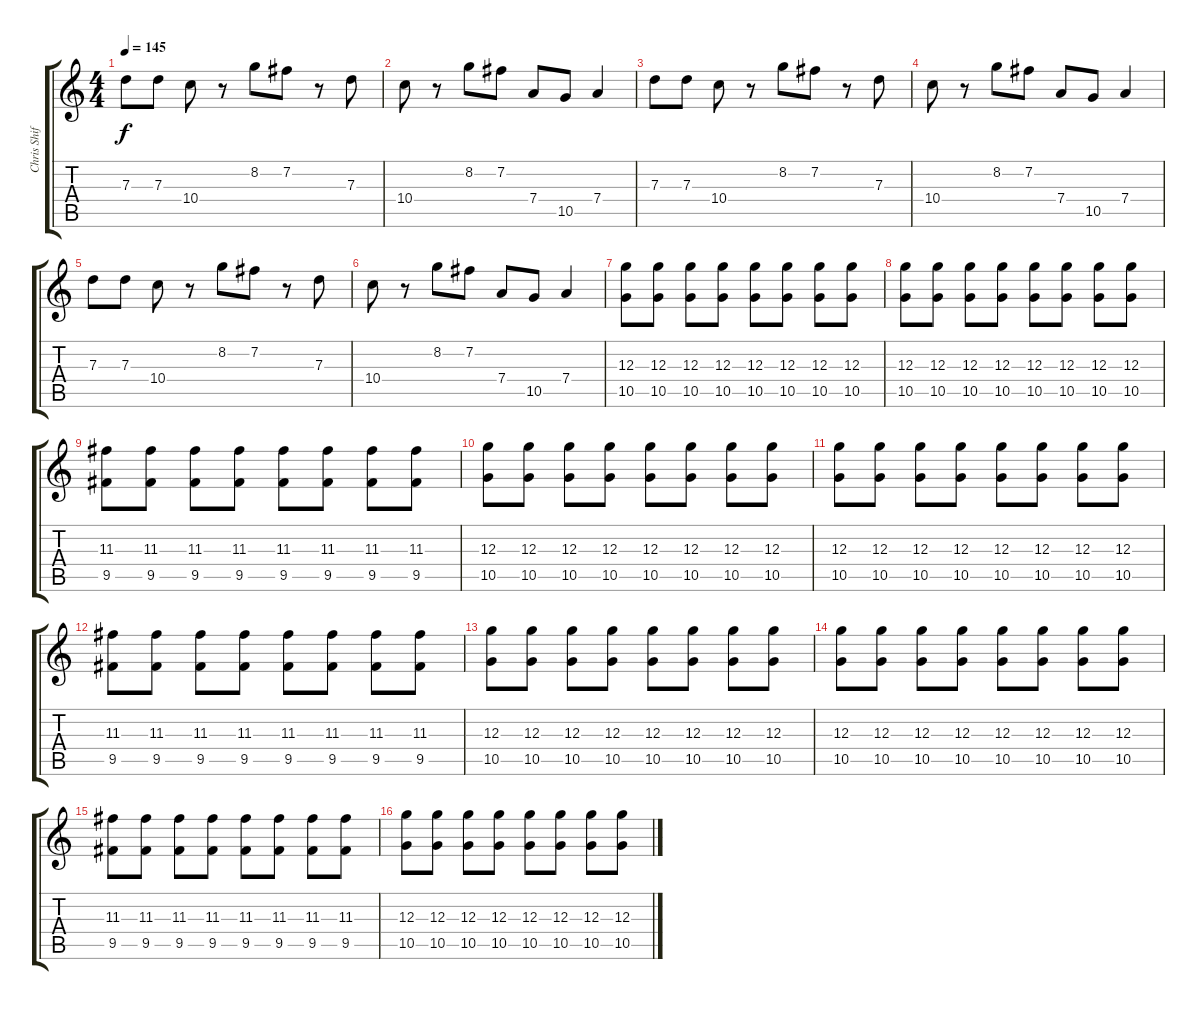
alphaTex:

\track ("Chris Shiflett" "Chris Shif") {instrument overdrivenguitar}
\staff {score tabs}
\tuning (E4 B3 G3 D3 A2 E2) {hide}
\ts (4 4)
\tempo 145
\clef g2
\ks c
7.3.8{dy f} 7.3.8 10.4.8 r.8 8.2.8 7.2.8 r.8 7.3.8 |
10.4.8 r.8 8.2.8 7.2.8 7.4.8 10.5.8 7.4.4 |
7.3.8 7.3.8 10.4.8 r.8 8.2.8 7.2.8 r.8 7.3.8 |
10.4.8 r.8 8.2.8 7.2.8 7.4.8 10.5.8 7.4.4 |
7.3.8 7.3.8 10.4.8 r.8 8.2.8 7.2.8 r.8 7.3.8 |
10.4.8 r.8 8.2.8 7.2.8 7.4.8 10.5.8 7.4.4 |
(12.3 10.5).8{volume 13 instrument overdrivenguitar} (12.3 10.5).8 (12.3 10.5).8 (12.3 10.5).8 (12.3 10.5).8 (12.3 10.5).8 (12.3 10.5).8 (12.3 10.5).8 |
(12.3 10.5).8 (12.3 10.5).8 (12.3 10.5).8 (12.3 10.5).8 (12.3 10.5).8 (12.3 10.5).8 (12.3 10.5).8 (12.3 10.5).8 |
(11.3 9.5).8 (11.3 9.5).8 (11.3 9.5).8 (11.3 9.5).8 (11.3 9.5).8 (11.3 9.5).8 (11.3 9.5).8 (11.3 9.5).8 |
(12.3 10.5).8{volume 13 instrument overdrivenguitar} (12.3 10.5).8 (12.3 10.5).8 (12.3 10.5).8 (12.3 10.5).8 (12.3 10.5).8 (12.3 10.5).8 (12.3 10.5).8 |
(12.3 10.5).8 (12.3 10.5).8 (12.3 10.5).8 (12.3 10.5).8 (12.3 10.5).8 (12.3 10.5).8 (12.3 10.5).8 (12.3 10.5).8 |
(11.3 9.5).8 (11.3 9.5).8 (11.3 9.5).8 (11.3 9.5).8 (11.3 9.5).8 (11.3 9.5).8 (11.3 9.5).8 (11.3 9.5).8 |
(12.3 10.5).8 (12.3 10.5).8 (12.3 10.5).8 (12.3 10.5).8 (12.3 10.5).8 (12.3 10.5).8 (12.3 10.5).8 (12.3 10.5).8 |
(12.3 10.5).8 (12.3 10.5).8 (12.3 10.5).8 (12.3 10.5).8 (12.3 10.5).8 (12.3 10.5).8 (12.3 10.5).8 (12.3 10.5).8 |
(11.3 9.5).8 (11.3 9.5).8 (11.3 9.5).8 (11.3 9.5).8 (11.3 9.5).8 (11.3 9.5).8 (11.3 9.5).8 (11.3 9.5).8 |
(12.3 10.5).8 (12.3 10.5).8 (12.3 10.5).8 (12.3 10.5).8 (12.3 10.5).8 (12.3 10.5).8 (12.3 10.5).8 (12.3 10.5).8
